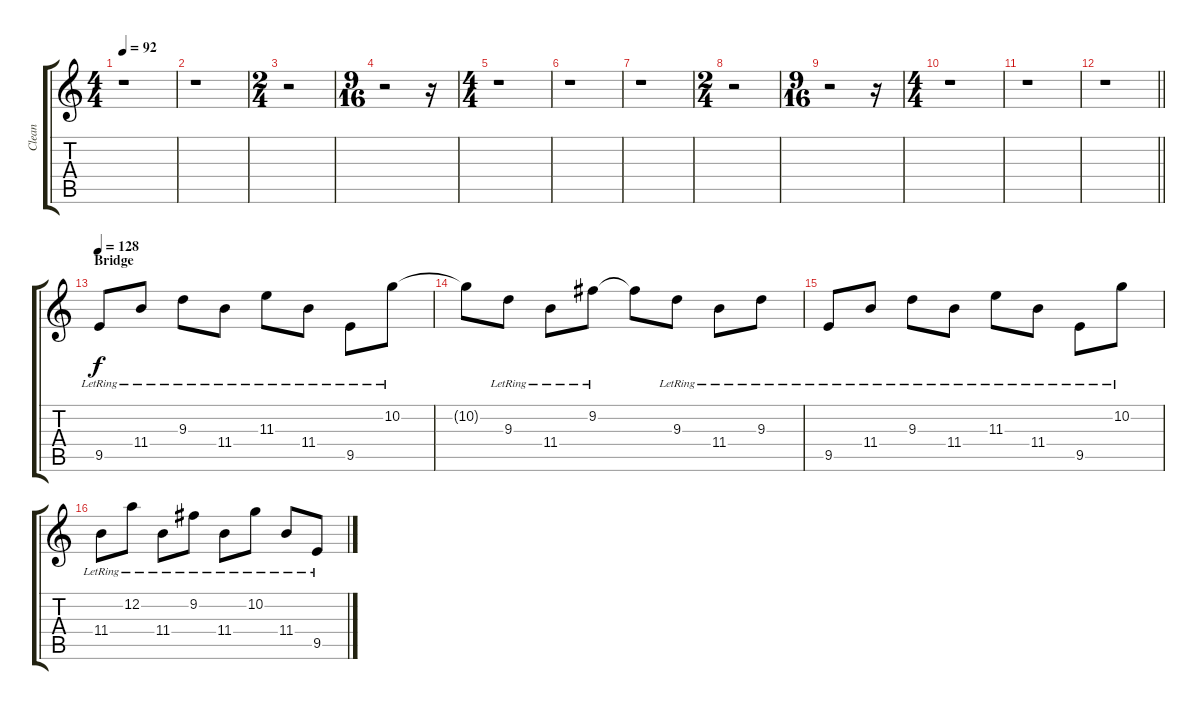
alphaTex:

\track ("Clean" "Clean") {instrument electricguitarjazz}
\staff {score tabs}
\tuning (D4 A3 F3 C3 G2 C2) {hide}
\ts (4 4)
\tempo 92
\clef g2
\ks c
r.1{dy f} |
r.1 |
\ts (2 4)
r.2 |
\ts (9 16)
r.2 r.16 |
\ts (4 4)
r.1 |
r.1 |
r.1 |
\ts (2 4)
r.2 |
\ts (9 16)
r.2 r.16 |
\ts (4 4)
r.1 |
r.1 |
\barLineRight lightlight
r.1 |
\section ("" "Bridge")
\tempo 128
9.5{lr}.8 11.4{lr}.8 9.3{lr}.8 11.4{lr}.8 11.3{lr}.8 11.4{lr}.8 9.5{lr}.8 10.2{lr}.8 |
10.2{t}.8 9.3{lr}.8 11.4{lr}.8 9.2{lr}.8 9.2{t}.8 9.3{lr}.8 11.4{lr}.8 9.3{lr}.8 |
9.5{lr}.8 11.4{lr}.8 9.3{lr}.8 11.4{lr}.8 11.3{lr}.8 11.4{lr}.8 9.5{lr}.8 10.2{lr}.8 |
11.4{lr}.8 12.2{lr}.8 11.4{lr}.8 9.2{lr}.8 11.4{lr}.8 10.2{lr}.8 11.4{lr}.8 9.5{lr}.8
